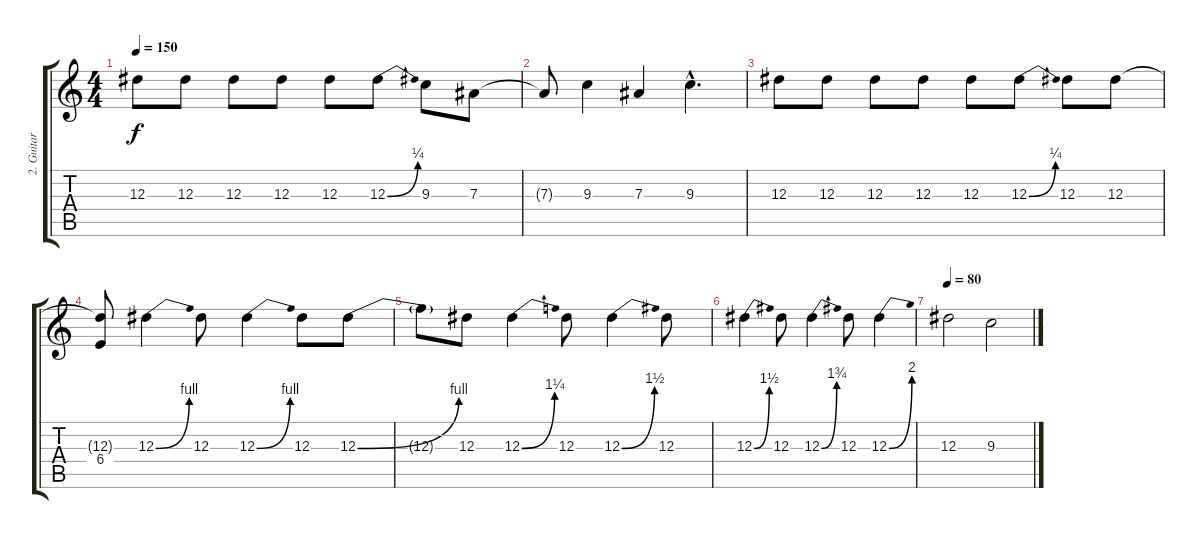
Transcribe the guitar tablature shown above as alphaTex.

\track ("2. Guitar" "2. Guitar") {instrument distortionguitar}
\staff {score tabs}
\tuning (C4 G3 Eb3 Bb2 F2 C2) {hide}
\ts (4 4)
\tempo 150
\clef g2
\ks c
12.3.8{dy f} 12.3.8 12.3.8 12.3.8 12.3.8 12.3{be (bend 0 0 60 1)}.8 9.3.8 7.3.8 |
7.3{t}.8 9.3.4 7.3.4 9.3{hac}.4{d} |
12.3.8 12.3.8 12.3.8 12.3.8 12.3.8 12.3{be (bend 0 0 60 1)}.8 12.3.8 12.3.8 |
(12.3{t} 6.4).8 12.3{be (bend 0 0 60 4)}.4 12.3.8 12.3{be (bend 0 0 60 4)}.4 12.3.8 12.3{be (bend 0 0 60 4)}.8 |
12.3{t}.8 12.3.8 12.3{be (bend 0 0 60 5)}.4 12.3.8 12.3{be (bend 0 0 60 6)}.4 12.3.8 |
12.3{be (bend 0 0 60 6)}.4 12.3.8 12.3{be (bend 0 0 60 7)}.4 12.3.8 12.3{be (bend 0 0 60 8)}.4 |
\tempo 80
12.3.2 9.3.2{volume 4}
